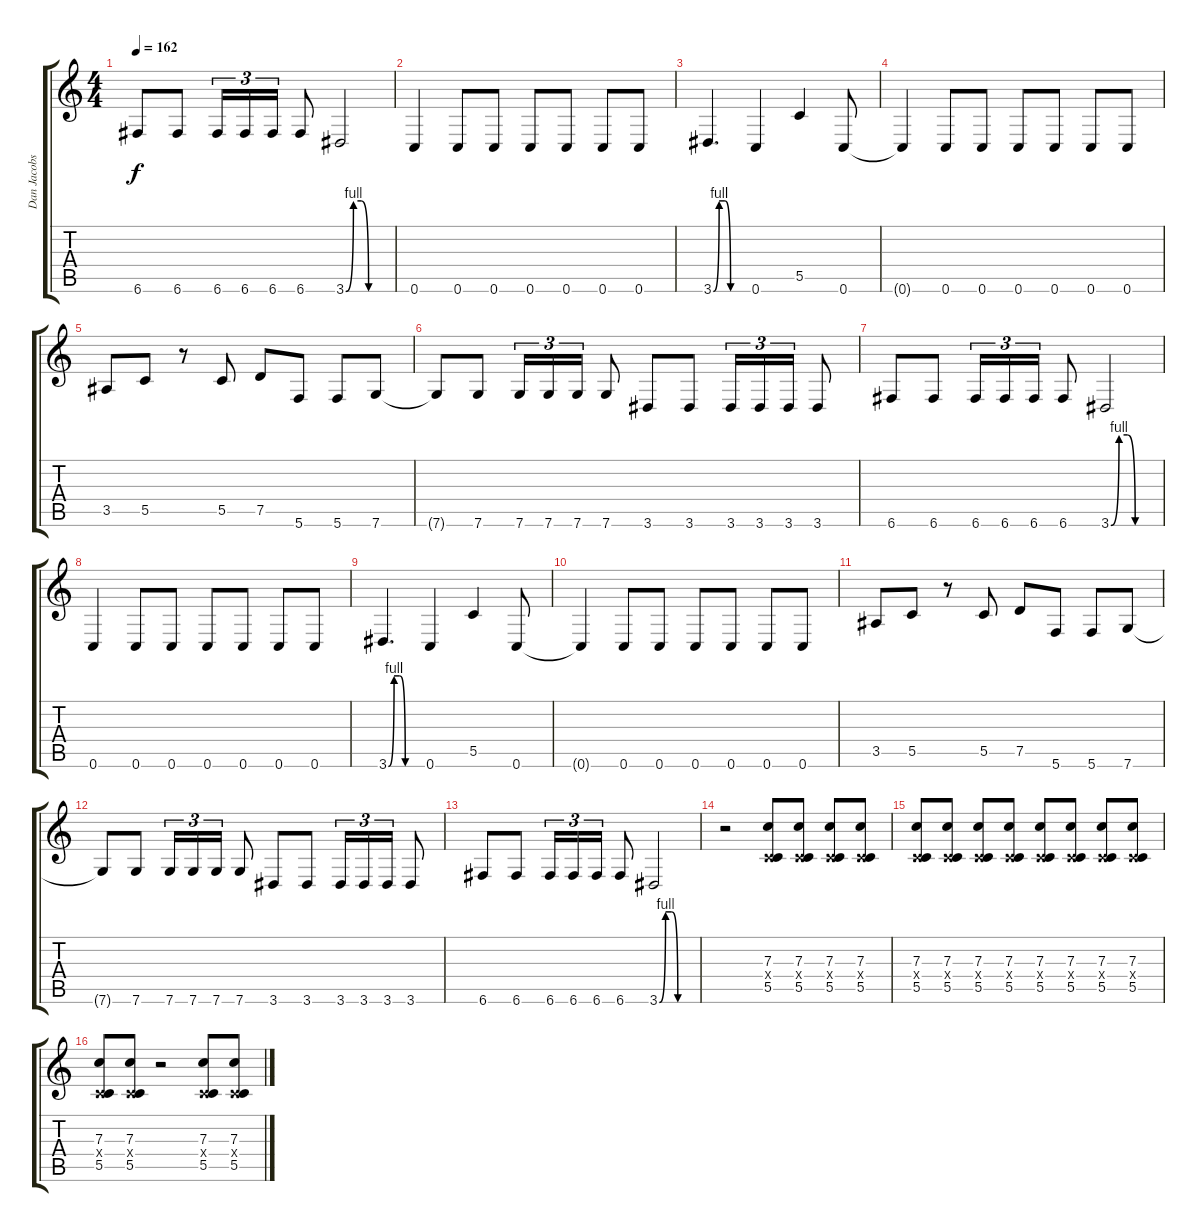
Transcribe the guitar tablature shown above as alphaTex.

\track ("Dan Jacobs" "Dan Jacobs") {instrument distortionguitar}
\staff {score tabs}
\tuning (D4 A3 F3 C3 G2 C2) {hide}
\ts (4 4)
\tempo 162
\clef g2
\ks c
6.6.8{dy f} 6.6.8 6.6.16{tu (3 2)} 6.6.16{tu (3 2)} 6.6.16{tu (3 2)} 6.6.8 3.6{be (custom 0 0 10 4 20 4 30 0 60 0)}.2 |
0.6.4 0.6.8 0.6.8 0.6.8 0.6.8 0.6.8 0.6.8 |
3.6{be (custom 0 0 10 4 20 4 30 0 60 0)}.4{d} 0.6.4 5.5.4 0.6.8 |
0.6{t}.4 0.6.8 0.6.8 0.6.8 0.6.8 0.6.8 0.6.8 |
3.5.8 5.5.8 r.8 5.5.8 7.5.8 5.6.8 5.6.8 7.6.8 |
7.6{t}.8 7.6.8 7.6.16{tu (3 2)} 7.6.16{tu (3 2)} 7.6.16{tu (3 2)} 7.6.8 3.6.8 3.6.8 3.6.16{tu (3 2)} 3.6.16{tu (3 2)} 3.6.16{tu (3 2)} 3.6.8 |
6.6.8 6.6.8 6.6.16{tu (3 2)} 6.6.16{tu (3 2)} 6.6.16{tu (3 2)} 6.6.8 3.6{be (custom 0 0 10 4 20 4 30 0 60 0)}.2 |
0.6.4 0.6.8 0.6.8 0.6.8 0.6.8 0.6.8 0.6.8 |
3.6{be (custom 0 0 10 4 20 4 30 0 60 0)}.4{d} 0.6.4 5.5.4 0.6.8 |
0.6{t}.4 0.6.8 0.6.8 0.6.8 0.6.8 0.6.8 0.6.8 |
3.5.8 5.5.8 r.8 5.5.8 7.5.8 5.6.8 5.6.8 7.6.8 |
7.6{t}.8 7.6.8 7.6.16{tu (3 2)} 7.6.16{tu (3 2)} 7.6.16{tu (3 2)} 7.6.8 3.6.8 3.6.8 3.6.16{tu (3 2)} 3.6.16{tu (3 2)} 3.6.16{tu (3 2)} 3.6.8 |
6.6.8 6.6.8 6.6.16{tu (3 2)} 6.6.16{tu (3 2)} 6.6.16{tu (3 2)} 6.6.8 3.6{be (custom 0 0 10 4 20 4 30 0 60 0)}.2 |
r.2 (7.3 0.4{x} 5.5).8 (7.3 0.4{x} 5.5).8 (7.3 0.4{x} 5.5).8 (7.3 0.4{x} 5.5).8 |
(7.3 0.4{x} 5.5).8 (7.3 0.4{x} 5.5).8 (7.3 0.4{x} 5.5).8 (7.3 0.4{x} 5.5).8 (7.3 0.4{x} 5.5).8 (7.3 0.4{x} 5.5).8 (7.3 0.4{x} 5.5).8 (7.3 0.4{x} 5.5).8 |
(7.3 0.4{x} 5.5).8 (7.3 0.4{x} 5.5).8 r.2 (7.3 0.4{x} 5.5).8 (7.3 0.4{x} 5.5).8
